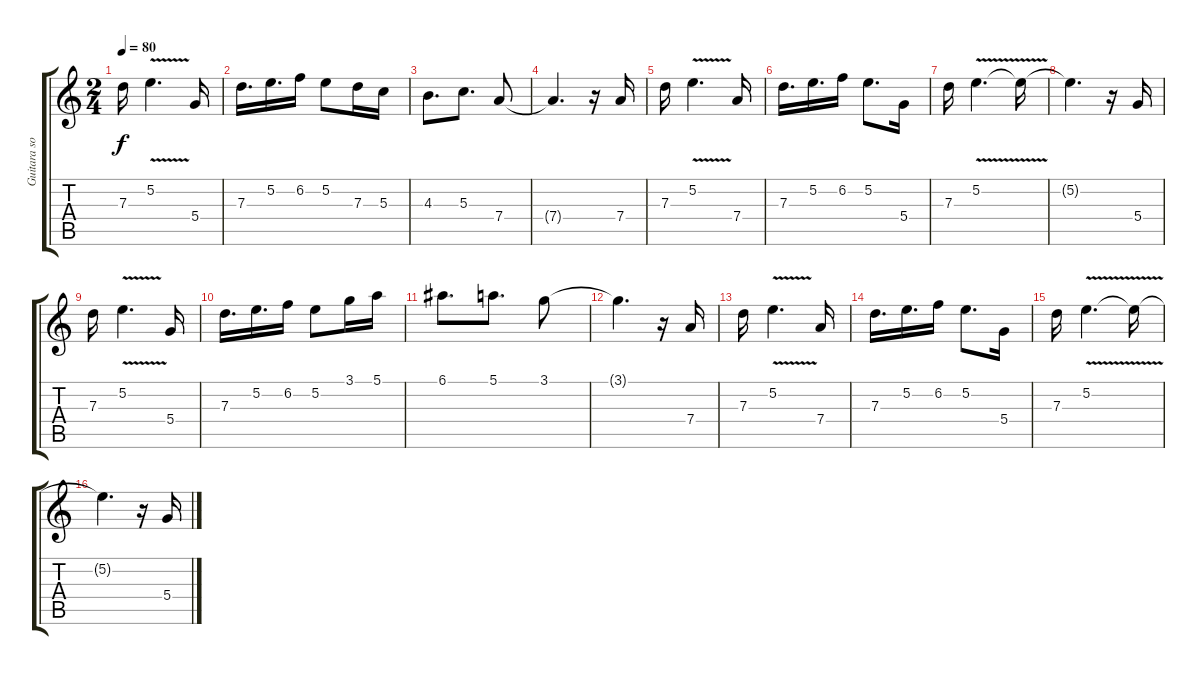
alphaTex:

\track ("Guitara solo" "Guitara so") {instrument electricguitarjazz}
\staff {score tabs}
\tuning (E4 B3 G3 D3 A2 E2) {hide}
\ts (2 4)
\tempo 80
\clef g2
\ks aminor
7.3.16{dy f} 5.2{v}.4{d} 5.4.16 |
7.3.16{d} 5.2.16{d} 6.2.16 5.2.8 7.3.16 5.3.16 |
4.3.8{d} 5.3.8{d} 7.4.8 |
7.4{t}.4{d} r.16 7.4.16 |
7.3.16 5.2{v}.4{d} 7.4.16 |
7.3.16{d} 5.2.16{d} 6.2.16 5.2.8{d} 5.4.16 |
7.3.16 5.2{v}.4{d} 5.2{t}.16 |
5.2{t}.4{d} r.16 5.4.16 |
7.3.16 5.2{v}.4{d} 5.4.16 |
7.3.16{d} 5.2.16{d} 6.2.16 5.2.8 3.1.16 5.1.16 |
6.1.8{d} 5.1.8{d} 3.1.8 |
3.1{t}.4{d} r.16 7.4.16 |
7.3.16 5.2{v}.4{d} 7.4.16 |
7.3.16{d} 5.2.16{d} 6.2.16 5.2.8{d} 5.4.16 |
7.3.16 5.2{v}.4{d} 5.2{t}.16 |
5.2{t}.4{d} r.16 5.4.16
